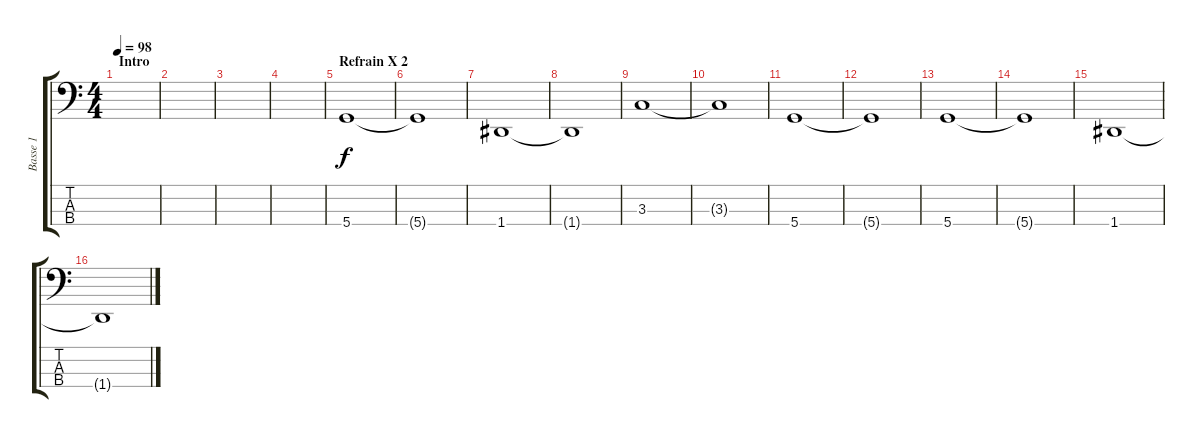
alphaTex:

\track ("Basse 1" "Basse 1") {instrument electricbassfinger}
\staff {score tabs}
\tuning (G2 D2 A1 D1) {hide}
\ts (4 4)
\section ("" "Intro")
\tempo 98
\clef f4
\ks c
|
|
|
|
\section ("" "Refrain X 2")
5.4.1 |
5.4{t}.1 |
1.4.1 |
1.4{t}.1 |
3.3.1 |
3.3{t}.1 |
5.4.1 |
5.4{t}.1 |
5.4.1 |
5.4{t}.1 |
1.4.1 |
1.4{t}.1
